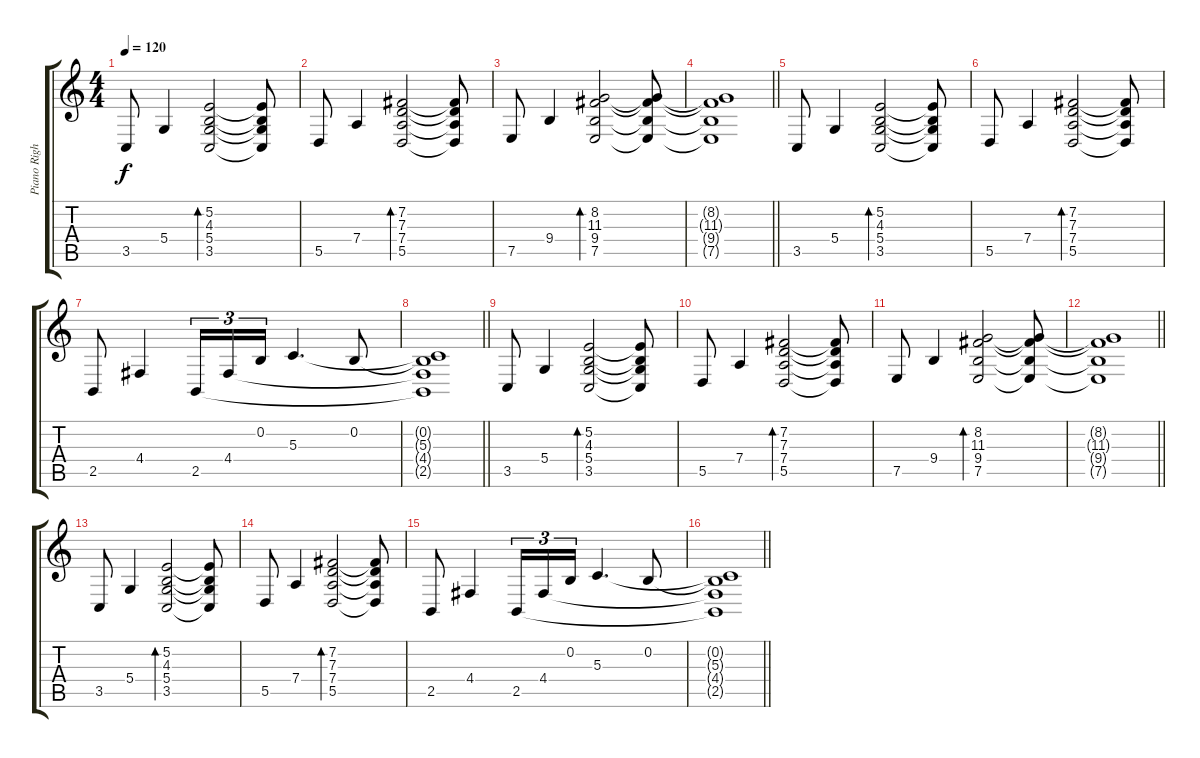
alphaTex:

\track ("Piano Right Standard" "Piano Righ") {instrument acousticgrandpiano}
\staff {score tabs}
\tuning (E4 B3 G3 D3 A2 E2) {hide}
\ts (4 4)
\tempo 120
\clef g2
\ks c
3.5.8{dy f} 5.4.4 (5.2 4.3 5.4 3.5).2{bd 480} (5.2{t} 4.3{t} 5.4{t} 3.5{t}).8 |
5.5.8 7.4.4 (7.2 7.3 7.4 5.5).2{bd 480} (7.2{t} 7.3{t} 7.4{t} 5.5{t}).8 |
7.5.8 9.4.4 (8.2 11.3 9.4 7.5).2{bd 480} (8.2{t} 11.3{t} 9.4{t} 7.5{t}).8 |
\barLineRight lightlight
(8.2{t} 11.3{t} 9.4{t} 7.5{t}).1 |
3.5.8 5.4.4 (5.2 4.3 5.4 3.5).2{bd 480} (5.2{t} 4.3{t} 5.4{t} 3.5{t}).8 |
5.5.8 7.4.4 (7.2 7.3 7.4 5.5).2{bd 480} (7.2{t} 7.3{t} 7.4{t} 5.5{t}).8 |
2.5.8 4.4.4 2.5.16{tu (3 2)} 4.4.16{tu (3 2)} 0.2.16{tu (3 2)} 5.3.4{d} 0.2.8 |
\barLineRight lightlight
(0.2{t} 5.3{t} 4.4{t} 2.5{t}).1 |
3.5.8 5.4.4 (5.2 4.3 5.4 3.5).2{bd 480} (5.2{t} 4.3{t} 5.4{t} 3.5{t}).8 |
5.5.8 7.4.4 (7.2 7.3 7.4 5.5).2{bd 480} (7.2{t} 7.3{t} 7.4{t} 5.5{t}).8 |
7.5.8 9.4.4 (8.2 11.3 9.4 7.5).2{bd 480} (8.2{t} 11.3{t} 9.4{t} 7.5{t}).8 |
\barLineRight lightlight
(8.2{t} 11.3{t} 9.4{t} 7.5{t}).1 |
3.5.8 5.4.4 (5.2 4.3 5.4 3.5).2{bd 480} (5.2{t} 4.3{t} 5.4{t} 3.5{t}).8 |
5.5.8 7.4.4 (7.2 7.3 7.4 5.5).2{bd 480} (7.2{t} 7.3{t} 7.4{t} 5.5{t}).8 |
2.5.8 4.4.4 2.5.16{tu (3 2)} 4.4.16{tu (3 2)} 0.2.16{tu (3 2)} 5.3.4{d} 0.2.8 |
\barLineRight lightlight
(0.2{t} 5.3{t} 4.4{t} 2.5{t}).1
